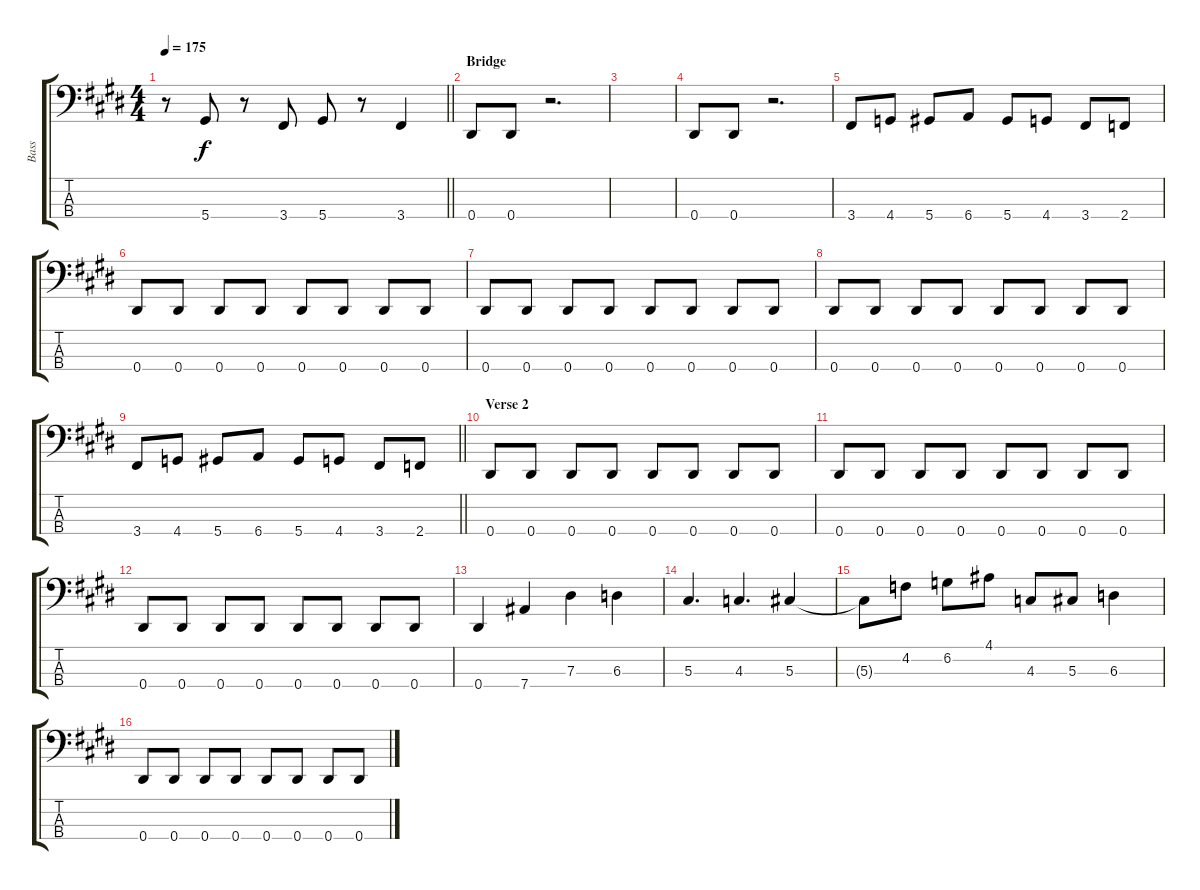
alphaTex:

\track ("Bass" "Bass") {instrument electricbassfinger}
\staff {score tabs}
\tuning (Gb2 Db2 Ab1 Eb1) {hide}
\ts (4 4)
\tempo 175
\clef f4
\barLineRight lightlight
\ks e
r.8{dy f} 5.4.8 r.8 3.4.8 5.4.8 r.8 3.4.4 |
\section ("" "Bridge")
0.4.8 0.4.8 r.2{d} |
|
0.4.8 0.4.8 r.2{d} |
3.4.8 4.4.8 5.4.8 6.4.8 5.4.8 4.4.8 3.4.8 2.4.8 |
0.4.8 0.4.8 0.4.8 0.4.8 0.4.8 0.4.8 0.4.8 0.4.8 |
0.4.8 0.4.8 0.4.8 0.4.8 0.4.8 0.4.8 0.4.8 0.4.8 |
0.4.8 0.4.8 0.4.8 0.4.8 0.4.8 0.4.8 0.4.8 0.4.8 |
\barLineRight lightlight
3.4.8 4.4.8 5.4.8 6.4.8 5.4.8 4.4.8 3.4.8 2.4.8 |
\section ("" "Verse 2")
0.4.8 0.4.8 0.4.8 0.4.8 0.4.8 0.4.8 0.4.8 0.4.8 |
0.4.8 0.4.8 0.4.8 0.4.8 0.4.8 0.4.8 0.4.8 0.4.8 |
0.4.8 0.4.8 0.4.8 0.4.8 0.4.8 0.4.8 0.4.8 0.4.8 |
0.4.4 7.4.4 7.3.4 6.3.4 |
5.3.4{d} 4.3.4{d} 5.3.4 |
5.3{t}.8 4.2.8 6.2.8 4.1.8 4.3.8 5.3.8 6.3.4 |
0.4.8 0.4.8 0.4.8 0.4.8 0.4.8 0.4.8 0.4.8 0.4.8
